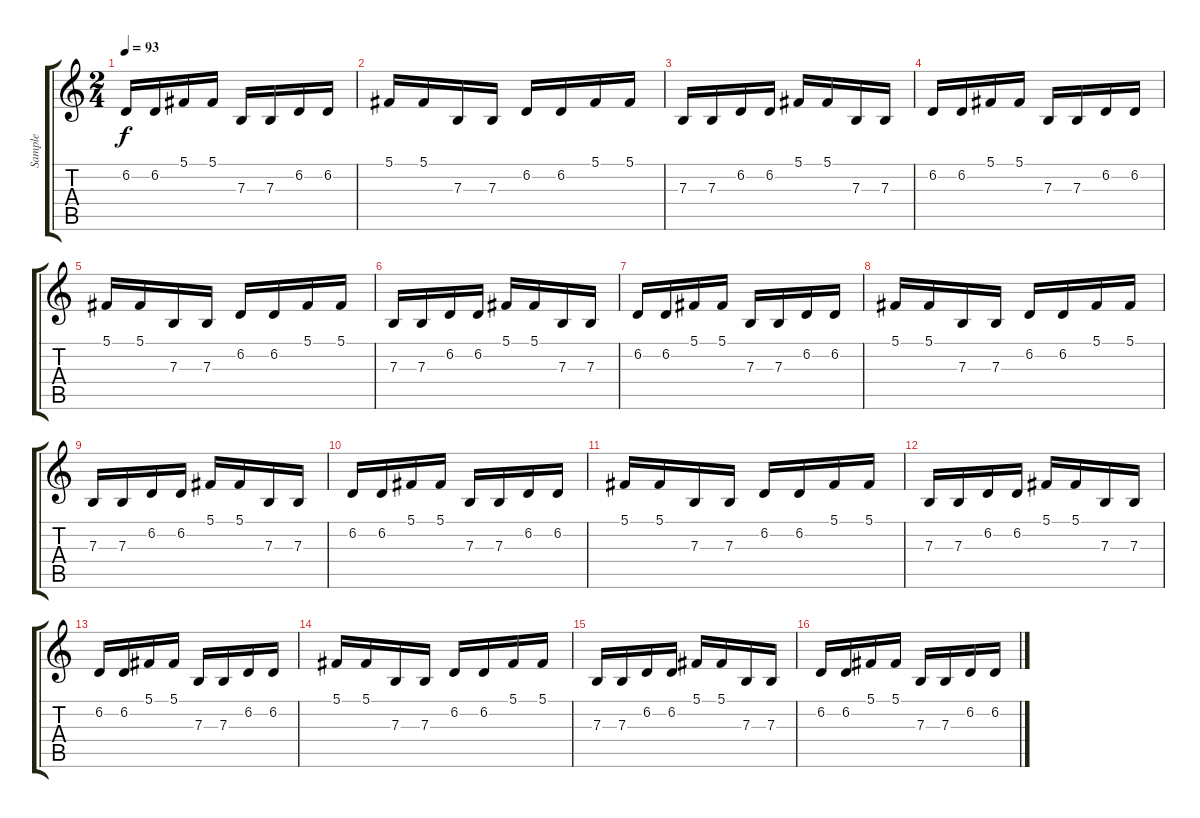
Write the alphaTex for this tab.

\track ("Sample" "Sample") {instrument lead8bassandlead}
\staff {score tabs}
\tuning (Db4 Ab3 E3 B2 Gb2 B1) {hide}
\ts (2 4)
\tempo 93
\clef g2
\ks c
6.2.16{dy f} 6.2.16 5.1.16 5.1.16 7.3.16 7.3.16 6.2.16 6.2.16 |
5.1.16 5.1.16 7.3.16 7.3.16 6.2.16 6.2.16 5.1.16 5.1.16 |
7.3.16 7.3.16 6.2.16 6.2.16 5.1.16 5.1.16 7.3.16 7.3.16 |
6.2.16 6.2.16 5.1.16 5.1.16 7.3.16 7.3.16 6.2.16 6.2.16 |
5.1.16 5.1.16 7.3.16 7.3.16 6.2.16 6.2.16 5.1.16 5.1.16 |
7.3.16 7.3.16 6.2.16 6.2.16 5.1.16 5.1.16 7.3.16 7.3.16 |
6.2.16 6.2.16 5.1.16 5.1.16 7.3.16 7.3.16 6.2.16 6.2.16 |
5.1.16 5.1.16 7.3.16 7.3.16 6.2.16 6.2.16 5.1.16 5.1.16 |
7.3.16 7.3.16 6.2.16 6.2.16 5.1.16 5.1.16 7.3.16 7.3.16 |
6.2.16 6.2.16 5.1.16 5.1.16 7.3.16 7.3.16 6.2.16 6.2.16 |
5.1.16 5.1.16 7.3.16 7.3.16 6.2.16 6.2.16 5.1.16 5.1.16 |
7.3.16 7.3.16 6.2.16 6.2.16 5.1.16 5.1.16 7.3.16 7.3.16 |
6.2.16 6.2.16 5.1.16 5.1.16 7.3.16 7.3.16 6.2.16 6.2.16 |
5.1.16 5.1.16 7.3.16 7.3.16 6.2.16 6.2.16 5.1.16 5.1.16 |
7.3.16 7.3.16 6.2.16 6.2.16 5.1.16 5.1.16 7.3.16 7.3.16 |
6.2.16 6.2.16 5.1.16 5.1.16 7.3.16 7.3.16 6.2.16 6.2.16
